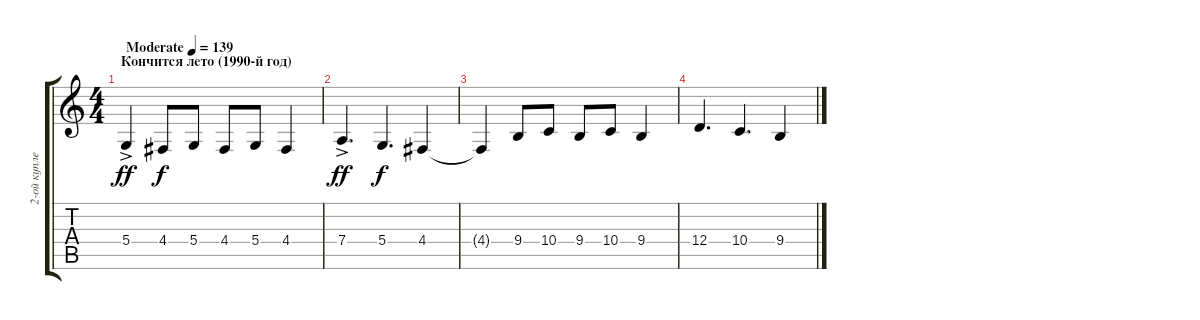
\track ("2-ой куплет" "2-ой купле") {instrument fx1rain}
\staff {score tabs}
\tuning (E4 B3 G3 D3 A2 E2) {hide}
\ts (4 4)
\section ("" "Кончится лето (1990-й год)")
\tempo (139 "Moderate")
\clef g2
\ks c
5.4{ac}.4{dy ff instrument fx1rain} 4.4.8{dy f} 5.4.8 4.4.8 5.4.8 4.4.4 |
7.4{ac}.4{d dy ff} 5.4.4{d dy f} 4.4.4 |
4.4{t}.4 9.4.8 10.4.8 9.4.8 10.4.8 9.4.4 |
12.4.4{d} 10.4.4{d} 9.4.4
